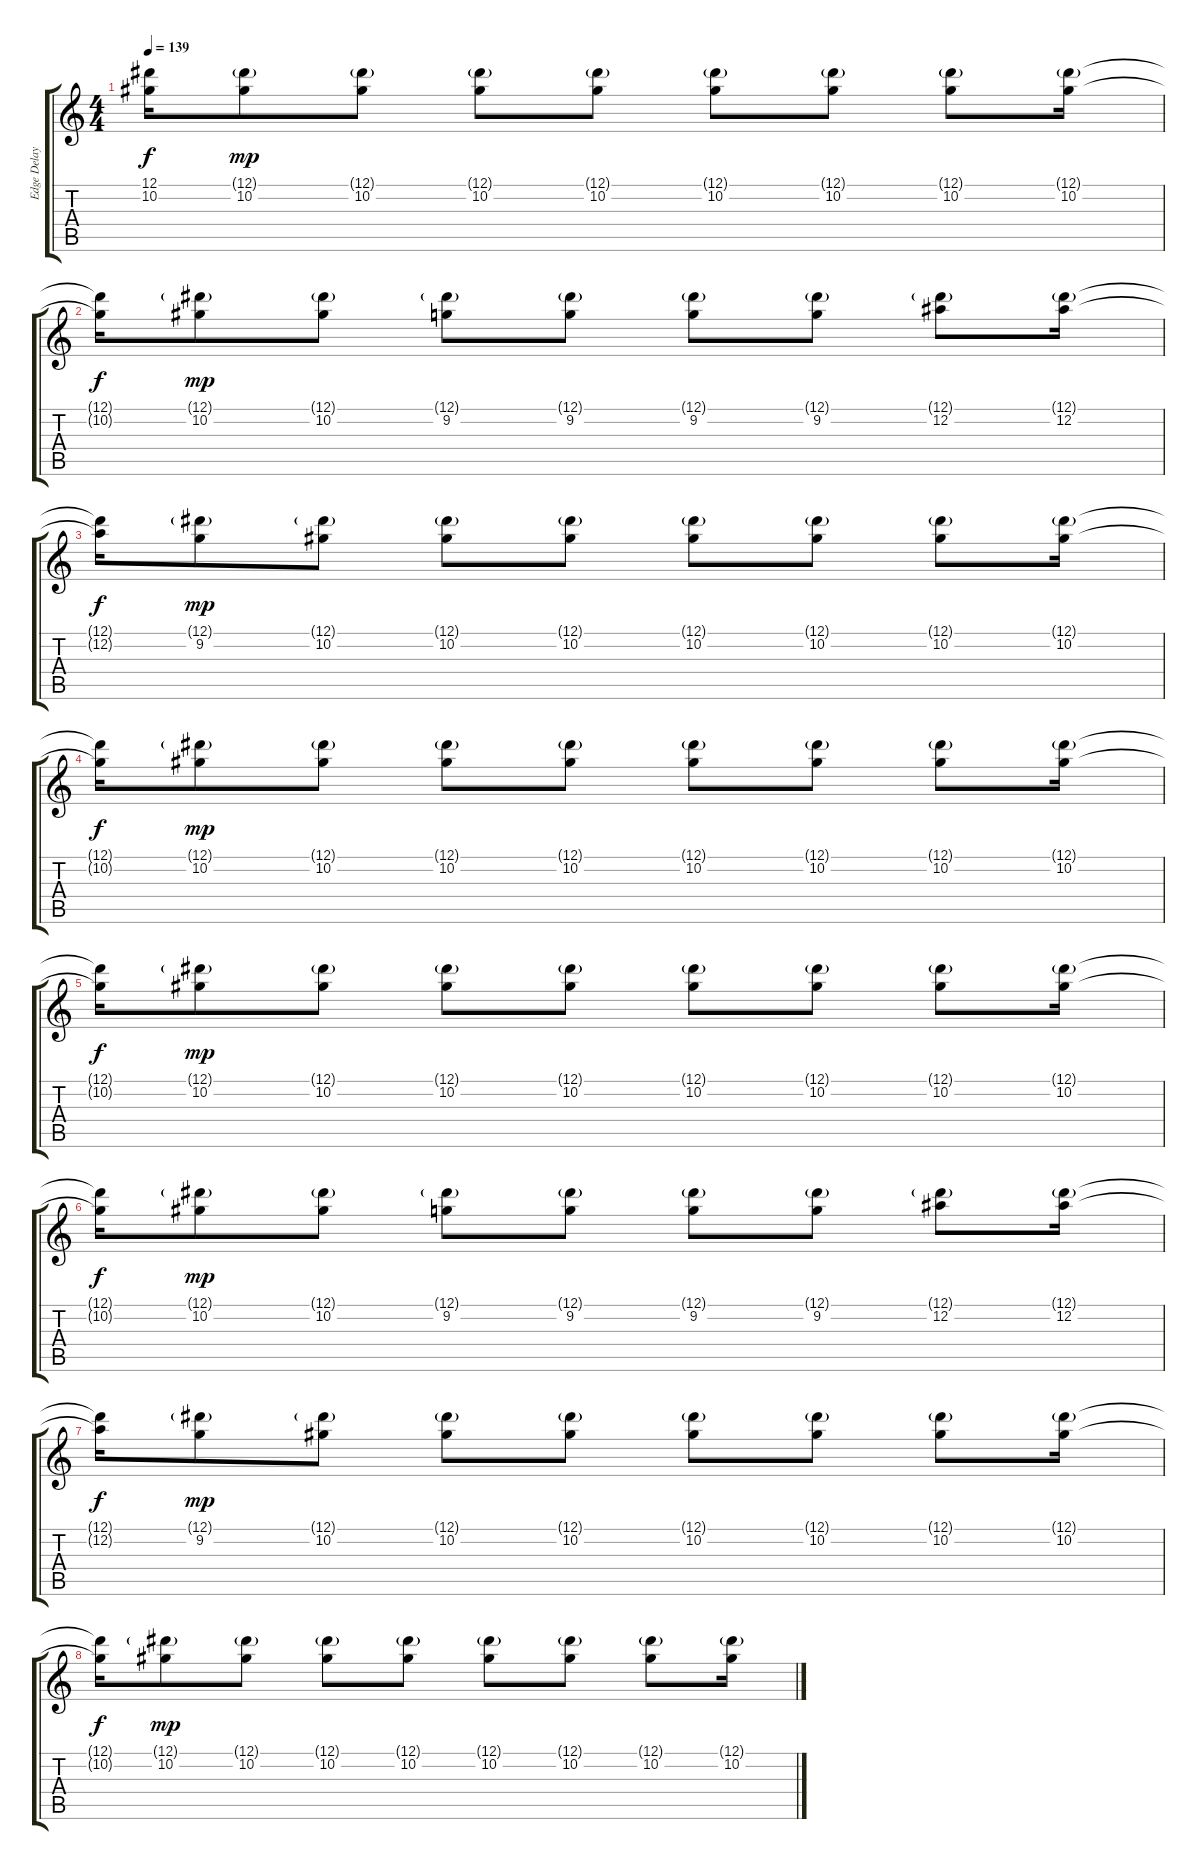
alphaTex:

\track ("Edge Delay 1" "Edge Delay") {instrument overdrivenguitar}
\staff {score tabs}
\tuning (Eb4 Bb3 Gb3 Db3 Ab2 Eb2) {hide}
\ts (4 4)
\tempo 139
\clef g2
\ks c
(12.1{t} 10.2{t}).16{dy f} (12.1{g} 10.2).8{dy mp} (12.1{g} 10.2).8 (12.1{g} 10.2).8 (12.1{g} 10.2).8 (12.1{g} 10.2).8 (12.1{g} 10.2).8 (12.1{g} 10.2).8 (12.1{g} 10.2).16 |
(12.1{t} 10.2{t}).16{dy f} (12.1{g} 10.2).8{dy mp} (12.1{g} 10.2).8 (12.1{g} 9.2).8 (12.1{g} 9.2).8 (12.1{g} 9.2).8 (12.1{g} 9.2).8 (12.1{g} 12.2).8 (12.1{g} 12.2).16 |
(12.1{t} 12.2{t}).16{dy f} (12.1{g} 9.2).8{dy mp} (12.1{g} 10.2).8 (12.1{g} 10.2).8 (12.1{g} 10.2).8 (12.1{g} 10.2).8 (12.1{g} 10.2).8 (12.1{g} 10.2).8 (12.1{g} 10.2).16 |
(12.1{t} 10.2{t}).16{dy f} (12.1{g} 10.2).8{dy mp} (12.1{g} 10.2).8 (12.1{g} 10.2).8 (12.1{g} 10.2).8 (12.1{g} 10.2).8 (12.1{g} 10.2).8 (12.1{g} 10.2).8 (12.1{g} 10.2).16 |
(12.1{t} 10.2{t}).16{dy f} (12.1{g} 10.2).8{dy mp} (12.1{g} 10.2).8 (12.1{g} 10.2).8 (12.1{g} 10.2).8 (12.1{g} 10.2).8 (12.1{g} 10.2).8 (12.1{g} 10.2).8 (12.1{g} 10.2).16 |
(12.1{t} 10.2{t}).16{dy f} (12.1{g} 10.2).8{dy mp} (12.1{g} 10.2).8 (12.1{g} 9.2).8 (12.1{g} 9.2).8 (12.1{g} 9.2).8 (12.1{g} 9.2).8 (12.1{g} 12.2).8 (12.1{g} 12.2).16 |
(12.1{t} 12.2{t}).16{dy f} (12.1{g} 9.2).8{dy mp} (12.1{g} 10.2).8 (12.1{g} 10.2).8 (12.1{g} 10.2).8 (12.1{g} 10.2).8 (12.1{g} 10.2).8 (12.1{g} 10.2).8 (12.1{g} 10.2).16 |
(12.1{t} 10.2{t}).16{dy f} (12.1{g} 10.2).8{dy mp} (12.1{g} 10.2).8 (12.1{g} 10.2).8 (12.1{g} 10.2).8 (12.1{g} 10.2).8 (12.1{g} 10.2).8 (12.1{g} 10.2).8 (12.1{g} 10.2).16
